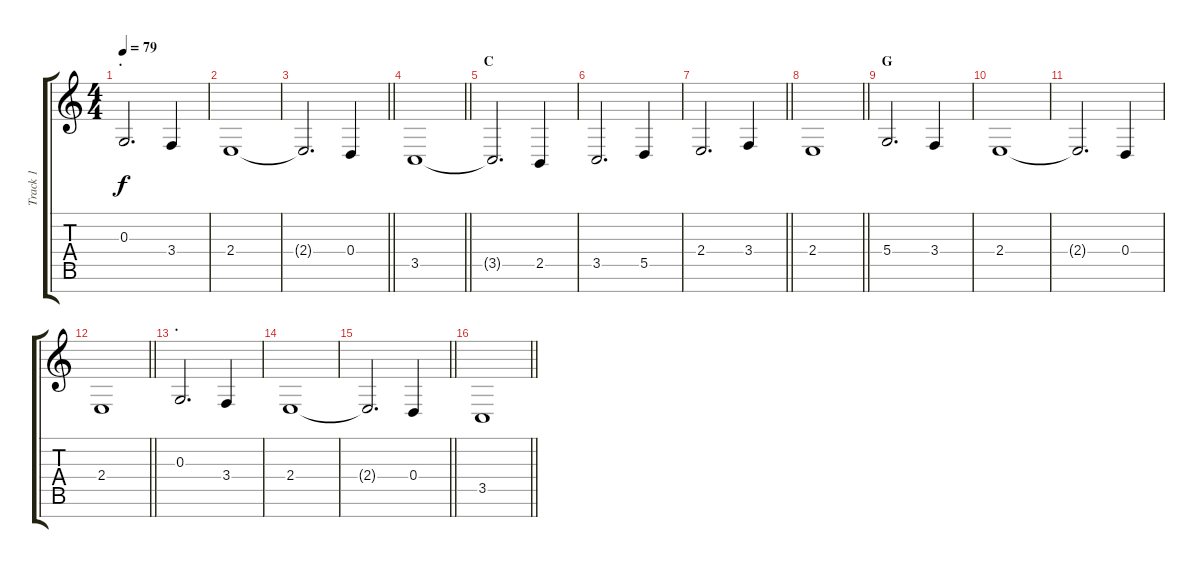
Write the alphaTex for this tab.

\track ("Track 1" "Track 1") {instrument lead1square}
\staff {score tabs}
\tuning (E4 B3 G3 D3 A2 E2 B1) {hide}
\ts (4 4)
\section ("" ".")
\tempo 79
\clef g2
\ks c
0.3.2{d dy f} 3.4.4 |
2.4.1 |
\barLineRight lightlight
2.4{t}.2{d} 0.4.4 |
\barLineRight lightlight
3.5.1 |
\section ("" "C")
3.5{t}.2{d} 2.5.4 |
3.5.2{d} 5.5.4 |
\barLineRight lightlight
2.4.2{d} 3.4.4 |
\barLineRight lightlight
2.4.1 |
\section ("" "G")
5.4.2{d} 3.4.4 |
2.4.1 |
2.4{t}.2{d} 0.4.4 |
\barLineRight lightlight
2.4.1 |
\section ("" ".")
0.3.2{d} 3.4.4 |
2.4.1 |
\barLineRight lightlight
2.4{t}.2{d} 0.4.4 |
\barLineRight lightlight
3.5.1
